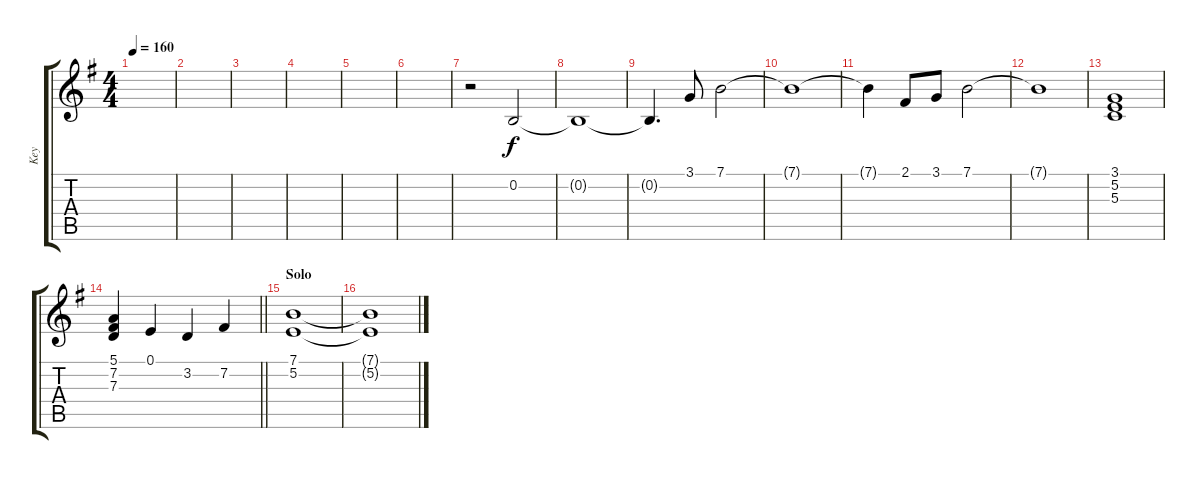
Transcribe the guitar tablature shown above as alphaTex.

\track ("Key" "Key") {instrument stringensemble1}
\staff {score tabs}
\tuning (E4 B3 G3 D3 A2 E2) {hide}
\ts (4 4)
\tempo 160
\clef g2
\ks g
|
|
|
|
|
|
r.2 0.2.2 |
0.2{t}.1 |
0.2{t}.4{d} 3.1.8 7.1.2 |
7.1{t}.1 |
7.1{t}.4 2.1.8 3.1.8 7.1.2 |
7.1{t}.1 |
(3.1 5.2 5.3).1 |
\barLineRight lightlight
(5.1 7.2 7.3).4 0.1.4 3.2.4 7.2.4 |
\section ("" "Solo")
(7.1 5.2).1 |
(7.1{t} 5.2{t}).1
